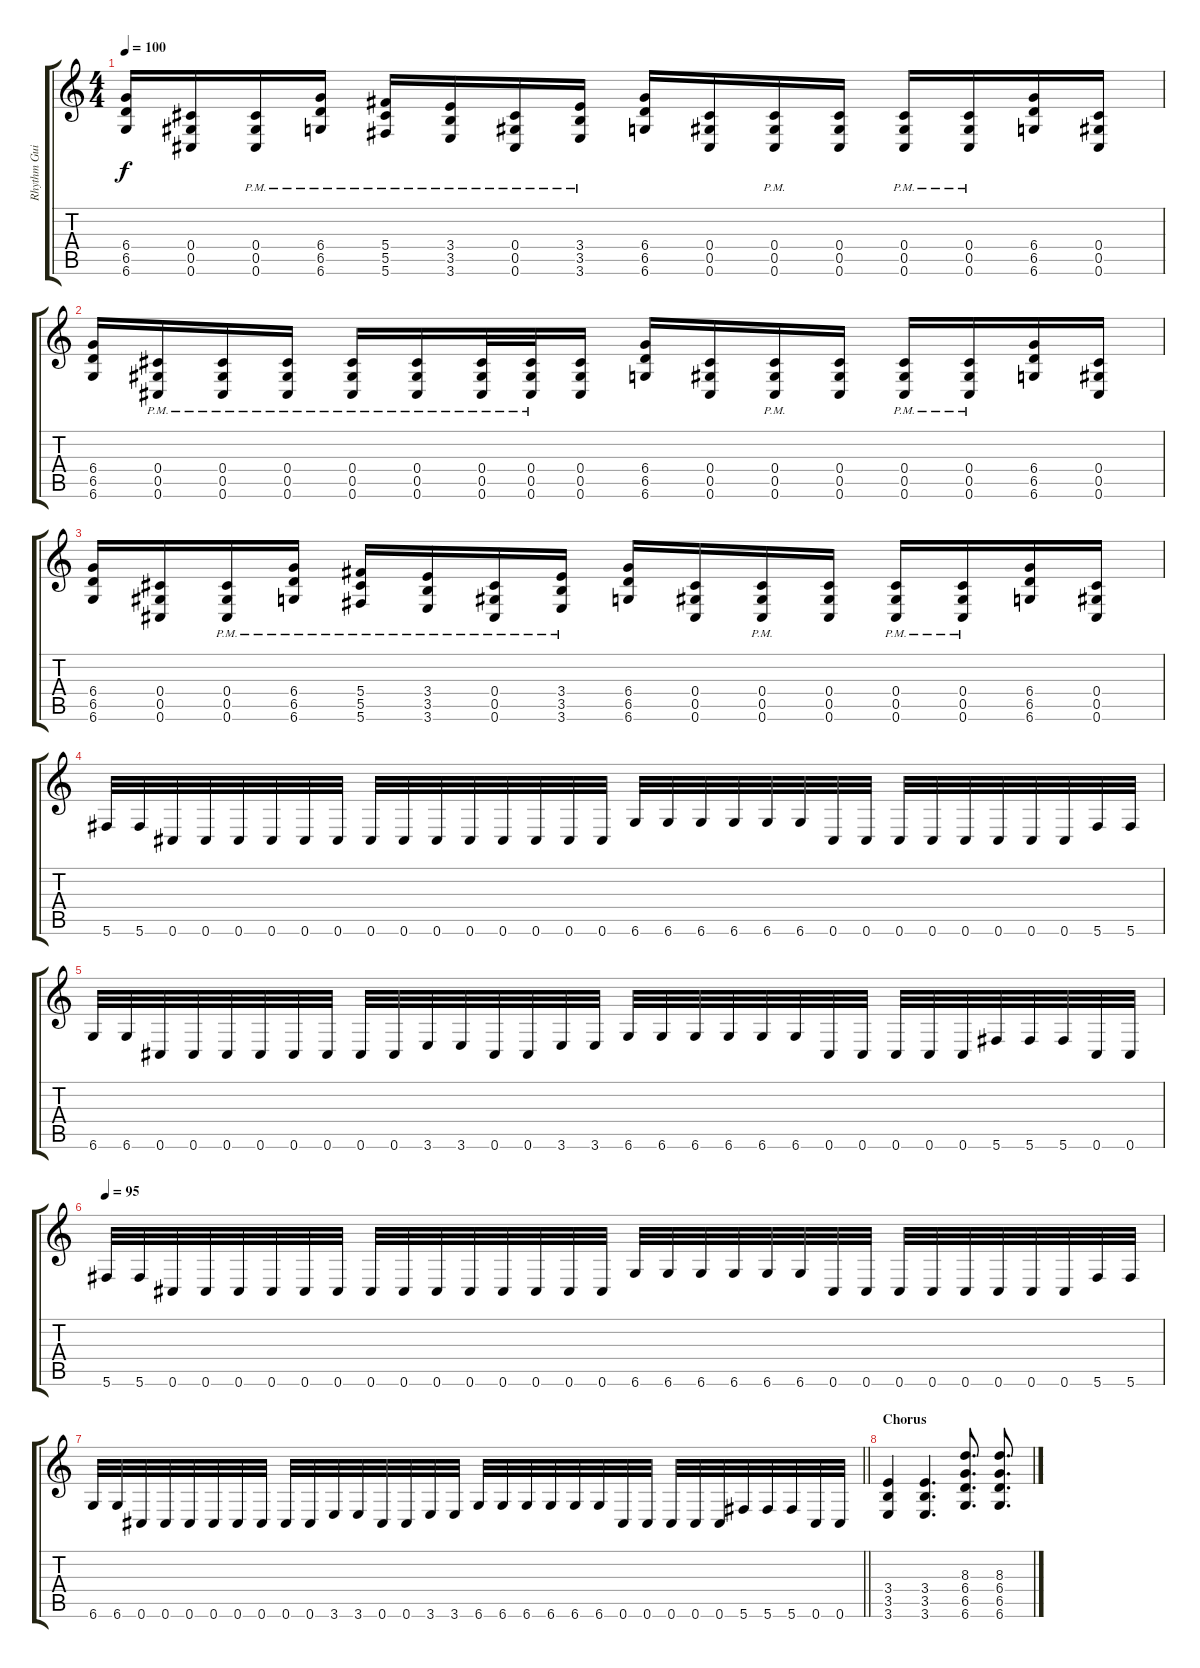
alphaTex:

\track ("Rhythm Guitar" "Rhythm Gui") {instrument distortionguitar}
\staff {score tabs}
\tuning (Eb4 Bb3 Gb3 Db3 Ab2 Db2) {hide}
\ts (4 4)
\tempo 100
\clef g2
\ks c
(6.4 6.5 6.6).16{dy f} (0.4 0.5 0.6).16 (0.4{pm} 0.5{pm} 0.6{pm}).16 (6.4{pm} 6.5{pm} 6.6{pm}).16 (5.4{pm} 5.5{pm} 5.6{pm}).16 (3.4{pm} 3.5{pm} 3.6{pm}).16 (0.4{pm} 0.5{pm} 0.6{pm}).16 (3.4{pm} 3.5{pm} 3.6{pm}).16 (6.4 6.5 6.6).16 (0.4 0.5 0.6).16 (0.4{pm} 0.5{pm} 0.6{pm}).16 (0.4 0.5 0.6).16 (0.4{pm} 0.5{pm} 0.6{pm}).16 (0.4{pm} 0.5{pm} 0.6{pm}).16 (6.4 6.5 6.6).16 (0.4 0.5 0.6).16 |
(6.4 6.5 6.6).16 (0.4{pm} 0.5{pm} 0.6{pm}).16 (0.4{pm} 0.5{pm} 0.6{pm}).16 (0.4{pm} 0.5{pm} 0.6{pm}).16 (0.4{pm} 0.5{pm} 0.6{pm}).16 (0.4{pm} 0.5{pm} 0.6{pm}).16 (0.4{pm} 0.5{pm} 0.6{pm}).32 (0.4{pm} 0.5{pm} 0.6{pm}).32 (0.4 0.5 0.6).16 (6.4 6.5 6.6).16 (0.4 0.5 0.6).16 (0.4{pm} 0.5{pm} 0.6{pm}).16 (0.4 0.5 0.6).16 (0.4{pm} 0.5{pm} 0.6{pm}).16 (0.4{pm} 0.5{pm} 0.6{pm}).16 (6.4 6.5 6.6).16 (0.4 0.5 0.6).16 |
(6.4 6.5 6.6).16 (0.4 0.5 0.6).16 (0.4{pm} 0.5{pm} 0.6{pm}).16 (6.4{pm} 6.5{pm} 6.6{pm}).16 (5.4{pm} 5.5{pm} 5.6{pm}).16 (3.4{pm} 3.5{pm} 3.6{pm}).16 (0.4{pm} 0.5{pm} 0.6{pm}).16 (3.4{pm} 3.5{pm} 3.6{pm}).16 (6.4 6.5 6.6).16 (0.4 0.5 0.6).16 (0.4{pm} 0.5{pm} 0.6{pm}).16 (0.4 0.5 0.6).16 (0.4{pm} 0.5{pm} 0.6{pm}).16 (0.4{pm} 0.5{pm} 0.6{pm}).16 (6.4 6.5 6.6).16 (0.4 0.5 0.6).16 |
5.6.32{volume 9 instrument overdrivenguitar} 5.6.32 0.6.32 0.6.32 0.6.32 0.6.32 0.6.32 0.6.32 0.6.32 0.6.32 0.6.32 0.6.32 0.6.32 0.6.32 0.6.32 0.6.32 6.6.32 6.6.32 6.6.32 6.6.32 6.6.32 6.6.32 0.6.32 0.6.32 0.6.32 0.6.32 0.6.32 0.6.32 0.6.32 0.6.32 5.6.32 5.6.32 |
6.6.32 6.6.32 0.6.32 0.6.32 0.6.32 0.6.32 0.6.32 0.6.32 0.6.32 0.6.32 3.6.32 3.6.32 0.6.32 0.6.32 3.6.32 3.6.32 6.6.32 6.6.32 6.6.32 6.6.32 6.6.32 6.6.32 0.6.32 0.6.32 0.6.32 0.6.32 0.6.32 5.6.32 5.6.32 5.6.32 0.6.32 0.6.32 |
\tempo 95
5.6.32 5.6.32 0.6.32 0.6.32 0.6.32 0.6.32 0.6.32 0.6.32 0.6.32 0.6.32 0.6.32 0.6.32 0.6.32 0.6.32 0.6.32 0.6.32 6.6.32 6.6.32 6.6.32 6.6.32 6.6.32 6.6.32 0.6.32 0.6.32 0.6.32 0.6.32 0.6.32 0.6.32 0.6.32 0.6.32 5.6.32 5.6.32 |
\barLineRight lightlight
6.6.32 6.6.32 0.6.32 0.6.32 0.6.32 0.6.32 0.6.32 0.6.32 0.6.32 0.6.32 3.6.32 3.6.32 0.6.32 0.6.32 3.6.32 3.6.32 6.6.32 6.6.32 6.6.32 6.6.32 6.6.32 6.6.32 0.6.32 0.6.32 0.6.32 0.6.32 0.6.32 5.6.32 5.6.32 5.6.32 0.6.32 0.6.32 |
\section ("" "Chorus")
(3.4 3.5 3.6).4{volume 16 balance 16 instrument distortionguitar} (3.4 3.5 3.6).4{d volume 16 balance 8} (8.3 6.4 6.5 6.6).8{d balance 16} (8.3 6.4 6.5 6.6).8{d}
